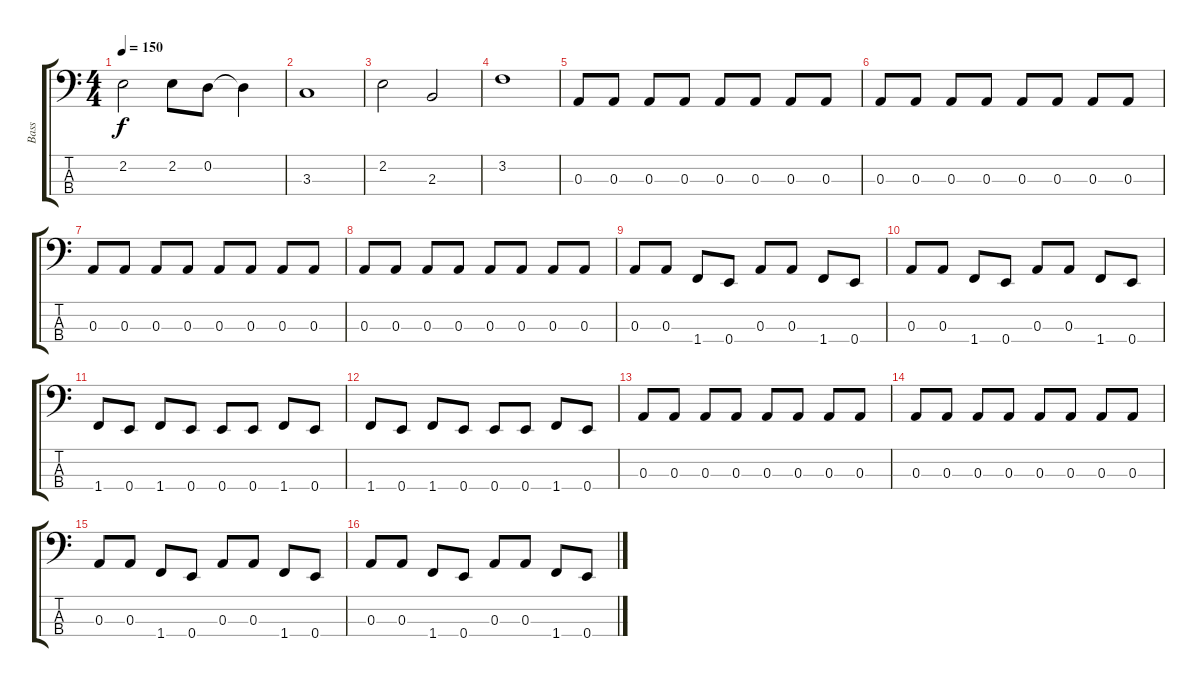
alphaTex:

\track ("Bass" "Bass") {instrument electricbassfinger}
\staff {score tabs}
\tuning (G2 D2 A1 E1) {hide}
\ts (4 4)
\tempo 150
\clef f4
\ks c
2.2.2{dy f} 2.2.8 0.2.8 0.2{t}.4 |
3.3.1 |
2.2.2 2.3.2 |
3.2.1 |
0.3.8 0.3.8 0.3.8 0.3.8 0.3.8 0.3.8 0.3.8 0.3.8 |
0.3.8 0.3.8 0.3.8 0.3.8 0.3.8 0.3.8 0.3.8 0.3.8 |
0.3.8 0.3.8 0.3.8 0.3.8 0.3.8 0.3.8 0.3.8 0.3.8 |
0.3.8 0.3.8 0.3.8 0.3.8 0.3.8 0.3.8 0.3.8 0.3.8 |
0.3.8 0.3.8 1.4.8 0.4.8 0.3.8 0.3.8 1.4.8 0.4.8 |
0.3.8 0.3.8 1.4.8 0.4.8 0.3.8 0.3.8 1.4.8 0.4.8 |
1.4.8 0.4.8 1.4.8 0.4.8 0.4.8 0.4.8 1.4.8 0.4.8 |
1.4.8 0.4.8 1.4.8 0.4.8 0.4.8 0.4.8 1.4.8 0.4.8 |
0.3.8 0.3.8 0.3.8 0.3.8 0.3.8 0.3.8 0.3.8 0.3.8 |
0.3.8 0.3.8 0.3.8 0.3.8 0.3.8 0.3.8 0.3.8 0.3.8 |
0.3.8 0.3.8 1.4.8 0.4.8 0.3.8 0.3.8 1.4.8 0.4.8 |
0.3.8 0.3.8 1.4.8 0.4.8 0.3.8 0.3.8 1.4.8 0.4.8
